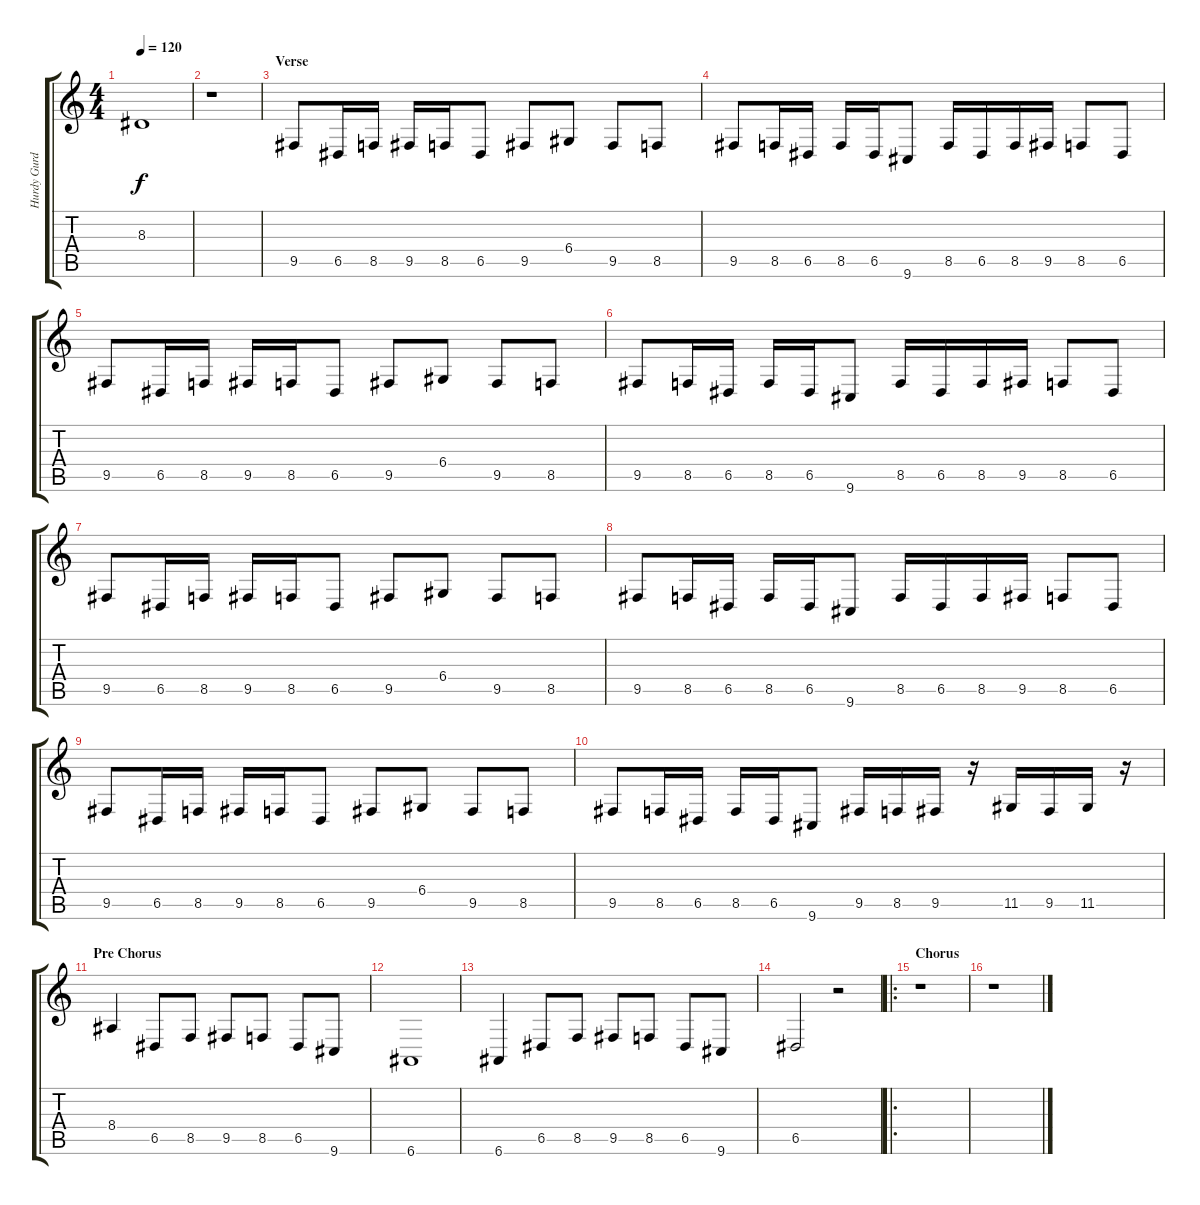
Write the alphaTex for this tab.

\track ("Hurdy Gurdy" "Hurdy Gurd") {instrument cello}
\staff {score tabs}
\tuning (E4 B3 G3 D3 A2 E2) {hide}
\ts (4 4)
\tempo 120
\clef g2
\ks c
8.3.1{dy f} |
r.1 |
\section ("" "Verse")
9.5.8 6.5.16 8.5.16 9.5.16 8.5.16 6.5.8 9.5.8 6.4.8 9.5.8 8.5.8 |
9.5.8 8.5.16 6.5.16 8.5.16 6.5.16 9.6.8 8.5.16 6.5.16 8.5.16 9.5.16 8.5.8 6.5.8 |
9.5.8 6.5.16 8.5.16 9.5.16 8.5.16 6.5.8 9.5.8 6.4.8 9.5.8 8.5.8 |
9.5.8 8.5.16 6.5.16 8.5.16 6.5.16 9.6.8 8.5.16 6.5.16 8.5.16 9.5.16 8.5.8 6.5.8 |
9.5.8 6.5.16 8.5.16 9.5.16 8.5.16 6.5.8 9.5.8 6.4.8 9.5.8 8.5.8 |
9.5.8 8.5.16 6.5.16 8.5.16 6.5.16 9.6.8 8.5.16 6.5.16 8.5.16 9.5.16 8.5.8 6.5.8 |
9.5.8 6.5.16 8.5.16 9.5.16 8.5.16 6.5.8 9.5.8 6.4.8 9.5.8 8.5.8 |
9.5.8 8.5.16 6.5.16 8.5.16 6.5.16 9.6.8 9.5.16 8.5.16 9.5.16 r.16 11.5.16 9.5.16 11.5.16 r.16 |
\section ("" "Pre Chorus")
8.4.4 6.5.8 8.5.8 9.5.8 8.5.8 6.5.8 9.6.8 |
6.6.1 |
6.6.4 6.5.8 8.5.8 9.5.8 8.5.8 6.5.8 9.6.8 |
6.5.2 r.2 |
\ro
\section ("" "Chorus")
r.1 |
r.1
